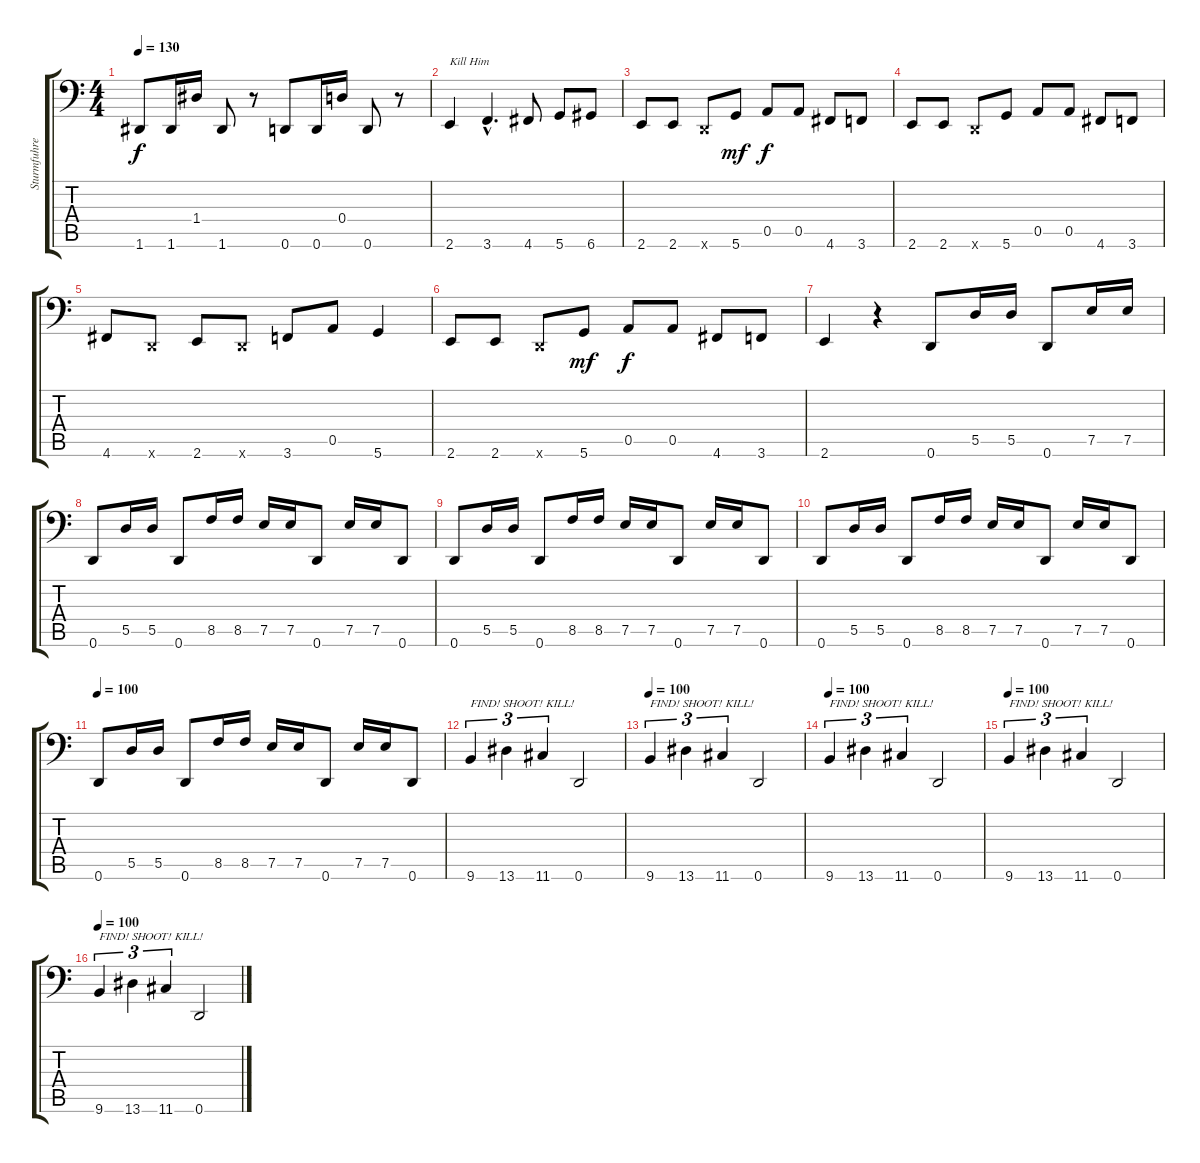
\track ("Sturmfuhrer" "Sturmfuhre") {instrument electricbasspick}
\staff {score tabs}
\tuning (E3 B2 G2 D2 A1 D1) {hide}
\ts (4 4)
\tempo 130
\clef f4
\ks c
1.6.8{dy f} 1.6.16 1.4.16 1.6.8 r.8 0.6.8 0.6.16 0.4.16 0.6.8 r.8 |
2.6.4{txt "Kill Him"} 3.6{hac}.4{d} 4.6.8 5.6.8 6.6.8 |
2.6.8 2.6.8 0.6{x}.8 5.6.8{dy mf} 0.5.8{dy f} 0.5.8 4.6.8 3.6.8 |
2.6.8 2.6.8 0.6{x}.8 5.6.8 0.5.8 0.5.8 4.6.8 3.6.8 |
4.6.8 0.6{x}.8 2.6.8 0.6{x}.8 3.6.8 0.5.8 5.6.4 |
2.6.8 2.6.8 0.6{x}.8 5.6.8{dy mf} 0.5.8{dy f} 0.5.8 4.6.8 3.6.8 |
2.6.4 r.4 0.6.8 5.5.16 5.5.16 0.6.8 7.5.16 7.5.16 |
0.6.8 5.5.16 5.5.16 0.6.8 8.5.16 8.5.16 7.5.16 7.5.16 0.6.8 7.5.16 7.5.16 0.6.8 |
0.6.8 5.5.16 5.5.16 0.6.8 8.5.16 8.5.16 7.5.16 7.5.16 0.6.8 7.5.16 7.5.16 0.6.8 |
0.6.8 5.5.16 5.5.16 0.6.8 8.5.16 8.5.16 7.5.16 7.5.16 0.6.8 7.5.16 7.5.16 0.6.8 |
\tempo 100
0.6.8 5.5.16 5.5.16 0.6.8 8.5.16 8.5.16 7.5.16 7.5.16 0.6.8 7.5.16 7.5.16 0.6.8 |
9.6.4{tu (3 2) txt "FIND! SHOOT! KILL!"} 13.6.4{tu (3 2)} 11.6.4{tu (3 2)} 0.6.2 |
\tempo 100
9.6.4{tu (3 2) txt "FIND! SHOOT! KILL!"} 13.6.4{tu (3 2)} 11.6.4{tu (3 2)} 0.6.2 |
\tempo 100
9.6.4{tu (3 2) txt "FIND! SHOOT! KILL!"} 13.6.4{tu (3 2)} 11.6.4{tu (3 2)} 0.6.2 |
\tempo 100
9.6.4{tu (3 2) txt "FIND! SHOOT! KILL!"} 13.6.4{tu (3 2)} 11.6.4{tu (3 2)} 0.6.2 |
\tempo 100
9.6.4{tu (3 2) txt "FIND! SHOOT! KILL!"} 13.6.4{tu (3 2)} 11.6.4{tu (3 2)} 0.6.2
